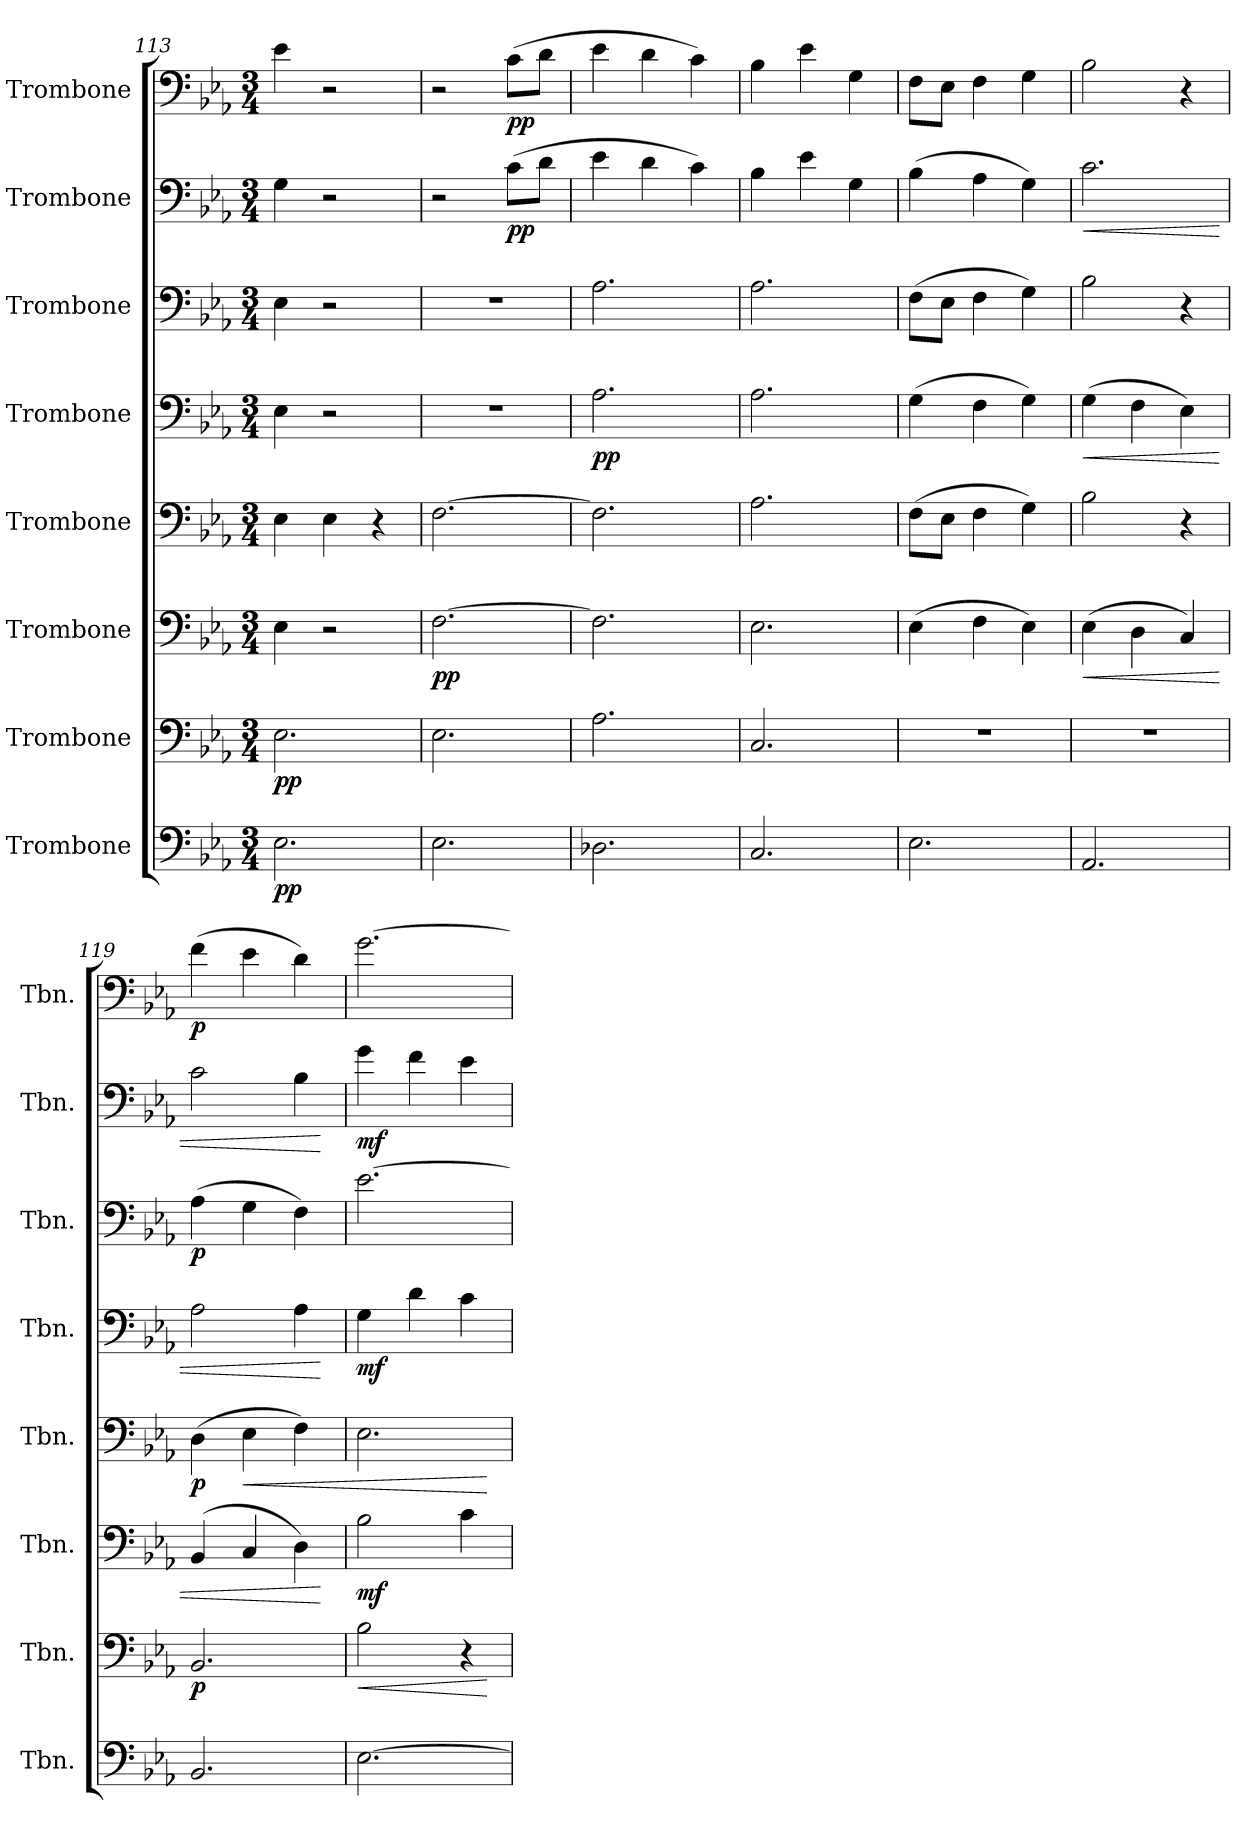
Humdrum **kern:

**kern	**dynam	**kern	**dynam	**kern	**dynam	**kern	**dynam	**kern	**dynam	**kern	**dynam	**kern	**dynam	**kern	**dynam
*part8	*part8	*part7	*part7	*part6	*part6	*part5	*part5	*part4	*part4	*part3	*part3	*part2	*part2	*part1	*part1
*staff8	*staff8	*staff7	*staff7	*staff6	*staff6	*staff5	*staff5	*staff4	*staff4	*staff3	*staff3	*staff2	*staff2	*staff1	*staff1
*I"Trombone	*	*I"Trombone	*	*I"Trombone	*	*I"Trombone	*	*I"Trombone	*	*I"Trombone	*	*I"Trombone	*	*I"Trombone	*
*I'Tbn.	*	*I'Tbn.	*	*I'Tbn.	*	*I'Tbn.	*	*I'Tbn.	*	*I'Tbn.	*	*I'Tbn.	*	*I'Tbn.	*
*clefF4	*	*clefF4	*	*clefF4	*	*clefF4	*	*clefF4	*	*clefF4	*	*clefF4	*	*clefF4	*
*k[b-e-a-]	*	*k[b-e-a-]	*	*k[b-e-a-]	*	*k[b-e-a-]	*	*k[b-e-a-]	*	*k[b-e-a-]	*	*k[b-e-a-]	*	*k[b-e-a-]	*
*M3/4	*	*M3/4	*	*M3/4	*	*M3/4	*	*M3/4	*	*M3/4	*	*M3/4	*	*M3/4	*
=113	=113	=113	=113	=113	=113	=113	=113	=113	=113	=113	=113	=113	=113	=113	=113
!	!LO:DY:b	!	!LO:DY:b	!	!	!	!	!	!	!	!	!	!	!	!
2.E-\	pp	2.E-\	pp	4E-\	.	4E-\	.	4E-\	.	4E-\	.	4G\	.	4e-\	.
.	.	.	.	2r	.	4E-\	.	2r	.	2r	.	2r	.	2r	.
.	.	.	.	.	.	4r	.	.	.	.	.	.	.	.	.
=114	=114	=114	=114	=114	=114	=114	=114	=114	=114	=114	=114	=114	=114	=114	=114
!	!	!	!	!	!LO:DY:b	!	!	!	!	!	!	!	!	!	!
2.E-\	.	2.E-\	.	[2.F\	pp	[2.F\	.	2.r	.	2.r	.	2r	.	2r	.
!	!	!	!	!	!	!	!	!	!	!	!	!	!LO:DY:b	!	!LO:DY:b
.	.	.	.	.	.	.	.	.	.	.	.	(8c\L	pp	(8c\L	pp
.	.	.	.	.	.	.	.	.	.	.	.	8d\J	.	8d\J	.
!!LO:PB:g=z
=115	=115	=115	=115	=115	=115	=115	=115	=115	=115	=115	=115	=115	=115	=115	=115
!	!	!	!	!	!	!	!	!	!LO:DY:b	!	!	!	!	!	!
2.D-X\	.	2.A-\	.	2.F\]	.	2.F\]	.	2.A-\	pp	2.A-\	.	4e-\	.	4e-\	.
.	.	.	.	.	.	.	.	.	.	.	.	4d\	.	4d\	.
.	.	.	.	.	.	.	.	.	.	.	.	4c\)	.	4c\)	.
=116	=116	=116	=116	=116	=116	=116	=116	=116	=116	=116	=116	=116	=116	=116	=116
2.C/	.	2.C/	.	2.E-\	.	2.A-\	.	2.A-\	.	2.A-\	.	4B-\	.	4B-\	.
.	.	.	.	.	.	.	.	.	.	.	.	4e-\	.	4e-\	.
.	.	.	.	.	.	.	.	.	.	.	.	4G\	.	4G\	.
=117	=117	=117	=117	=117	=117	=117	=117	=117	=117	=117	=117	=117	=117	=117	=117
2.E-\	.	2.r	.	(4E-\	.	(8F\L	.	(4G\	.	(8F\L	.	(4B-\	.	8F\L	.
.	.	.	.	.	.	8E-\J	.	.	.	8E-\J	.	.	.	8E-\J	.
.	.	.	.	4F\	.	4F\	.	4F\	.	4F\	.	4A-\	.	4F\	.
.	.	.	.	4E-\)	.	4G\)	.	4G\)	.	4G\)	.	4G\)	.	4G\	.
=118	=118	=118	=118	=118	=118	=118	=118	=118	=118	=118	=118	=118	=118	=118	=118
!	!	!	!	!	!LO:HP:b	!	!	!	!LO:HP:b	!	!	!	!LO:HP:b	!	!
2.AA-/	.	2.r	.	(4E-\	<	2B-\	.	(4G\	<	2B-\	.	2.c\	<	2B-\	.
.	.	.	.	4D\	.	.	.	4F\	.	.	.	.	.	.	.
.	.	.	.	4C/)	.	4r	.	4E-\)	.	4r	.	.	.	4r	.
=119	=119	=119	=119	=119	=119	=119	=119	=119	=119	=119	=119	=119	=119	=119	=119
!	!	!	!LO:DY:b	!	!	!	!LO:DY:b	!	!	!	!LO:DY:b	!	!	!	!LO:DY:b
2.BB-/	.	2.BB-/	p	(4BB-/	.	(4D\	p	2A-\	.	(4A-\	p	2c\	.	(4f\	p
!	!	!	!	!	!	!	!LO:HP:b	!	!	!	!	!	!	!	!
.	.	.	.	4C/	.	4E-\	<	.	.	4G\	.	.	.	4e-\	.
.	.	.	.	4D\)	.	4F\)	.	4A-\	.	4F\)	.	4B-\	.	4d\)	.
.	.	.	.	.	[	.	.	.	[	.	.	.	[	.	.
=120	=120	=120	=120	=120	=120	=120	=120	=120	=120	=120	=120	=120	=120	=120	=120
!	!	!	!LO:HP:b	!	!LO:DY:b	!	!	!	!LO:DY:b	!	!	!	!LO:DY:b	!	!
[2.E-\	.	2B-\	<	2B-\	mf	2.E-\	.	4G\	mf	[2.e-\	.	4g\	mf	[2.g\	.
.	.	.	.	.	.	.	.	4d\	.	.	.	4f\	.	.	.
.	.	4r	.	4c\	.	.	.	4c\	.	.	.	4e-\	.	.	.
.	.	.	[	.	.	.	[	.	.	.	.	.	.	.	.
=	=	=	=	=	=	=	=	=	=	=	=	=	=	=	=
*-	*-	*-	*-	*-	*-	*-	*-	*-	*-	*-	*-	*-	*-	*-	*-
